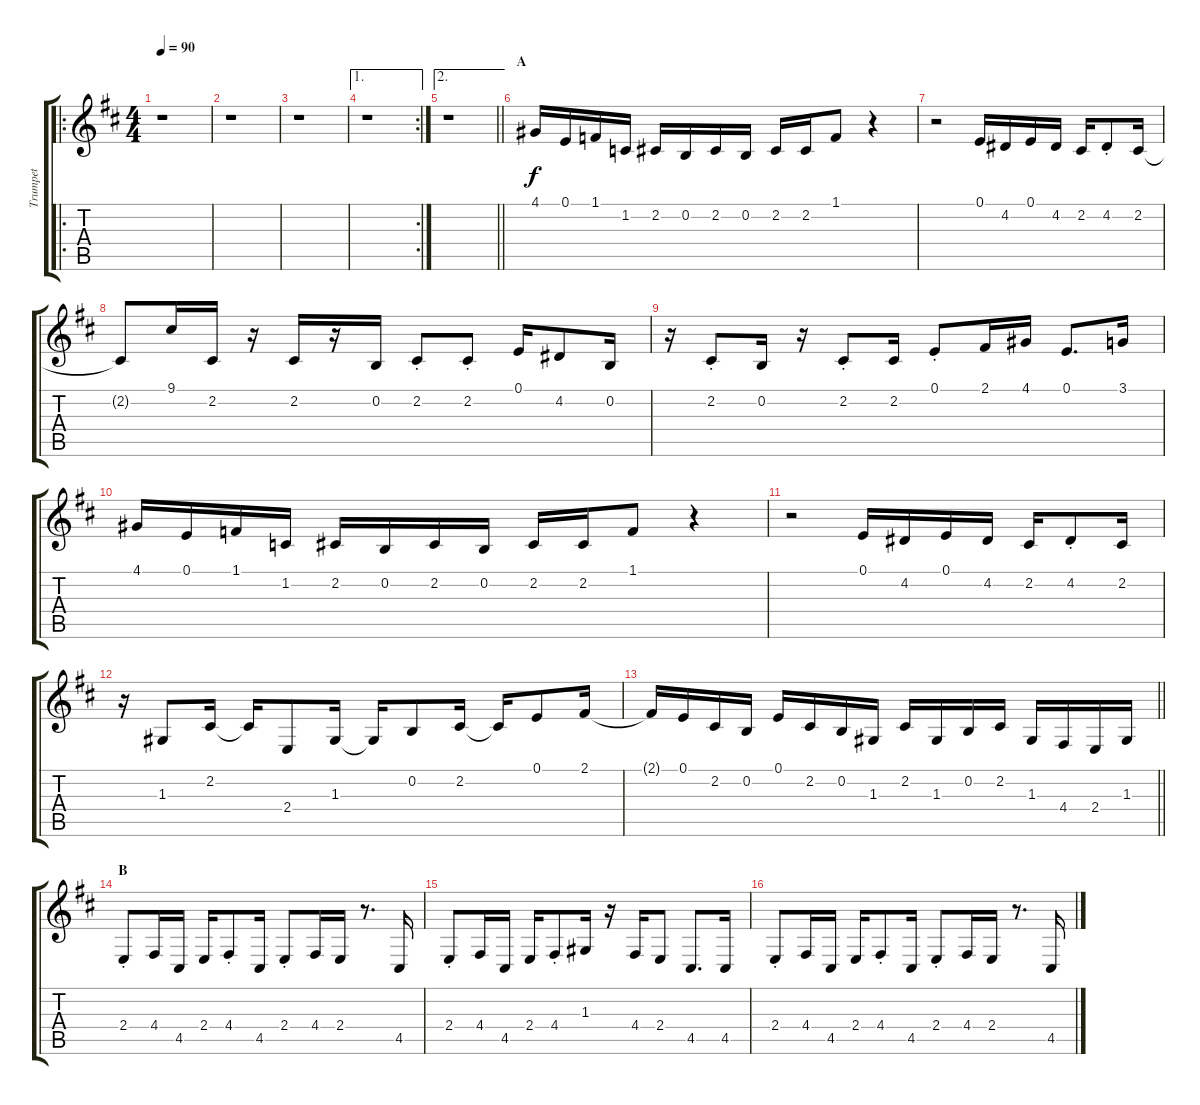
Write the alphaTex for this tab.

\track ("Trumpet" "Trumpet") {instrument trumpet}
\staff {score tabs}
\tuning (E4 B3 G3 D3 A2 E2) {hide}
\ro
\ts (4 4)
\tempo 90
\clef g2
\ks d
r.1{dy f instrument trumpet} |
r.1 |
r.1 |
\ae 1
\rc 2
r.1 |
\ae 2
\barLineRight lightlight
r.1 |
\section ("" "A")
4.1.16 0.1.16 1.1.16 1.2.16 2.2.16 0.2.16 2.2.16 0.2.16 2.2.16 2.2.16 1.1.8 r.4 |
r.2 0.1.16 4.2.16 0.1.16 4.2.16 2.2.16 4.2{st}.8 2.2.16 |
2.2{t}.8 9.1.16 2.2.16 r.16 2.2.16 r.16 0.2.16 2.2{st}.8 2.2{st}.8 0.1.16 4.2.8 0.2.16 |
r.16 2.2{st}.8 0.2.16 r.16 2.2{st}.8 2.2.16 0.1{st}.8 2.1.16 4.1.16 0.1.8{d} 3.1.16 |
4.1.16 0.1.16 1.1.16 1.2.16 2.2.16 0.2.16 2.2.16 0.2.16 2.2.16 2.2.16 1.1.8 r.4 |
r.2 0.1.16 4.2.16 0.1.16 4.2.16 2.2.16 4.2{st}.8 2.2.16 |
r.16 1.3.8 2.2.16 2.2{t}.16 2.4.8 1.3.16 1.3{t}.16 0.2.8 2.2.16 2.2{t}.16 0.1.8 2.1.16 |
\barLineRight lightlight
2.1{t}.16 0.1.16 2.2.16 0.2.16 0.1.16 2.2.16 0.2.16 1.3.16 2.2.16 1.3.16 0.2.16 2.2.16 1.3.16 4.4.16 2.4.16 1.3.16 |
\section ("" "B")
2.4{st}.8 4.4.16 4.5.16 2.4.16 4.4{st}.8 4.5.16 2.4{st}.8 4.4.16 2.4.16 r.8{d} 4.5.16 |
2.4{st}.8 4.4.16 4.5.16 2.4.16 4.4{st}.8 1.3.16 r.16 4.4.16 2.4.8 4.5.8{d} 4.5.16 |
2.4{st}.8 4.4.16 4.5.16 2.4.16 4.4{st}.8 4.5.16 2.4{st}.8 4.4.16 2.4.16 r.8{d} 4.5.16
